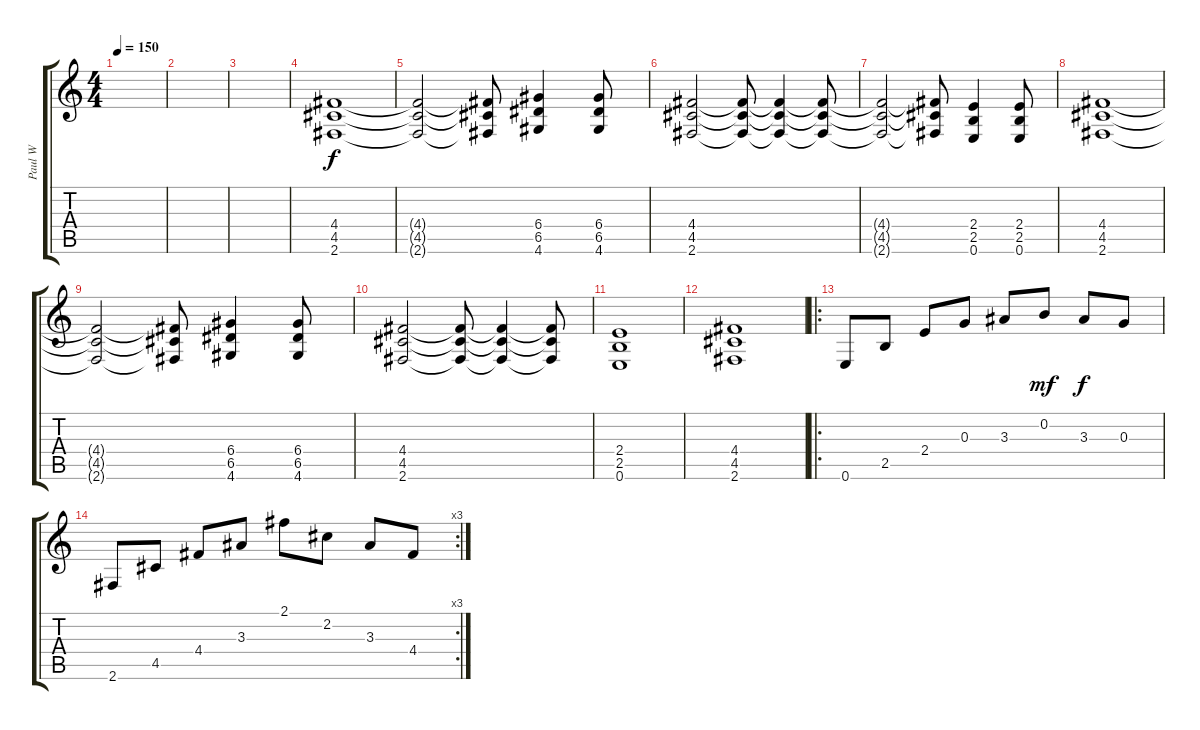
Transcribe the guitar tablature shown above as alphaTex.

\track ("Paul W" "Paul W") {instrument overdrivenguitar}
\staff {score tabs}
\tuning (E4 B3 G3 D3 A2 E2) {hide}
\ts (4 4)
\tempo 150
\clef g2
\ks c
|
|
|
(4.4 4.5 2.6).1 |
(4.4{t} 4.5{t} 2.6{t}).2 (4.4{t} 4.5{t} 2.6{t}).8 (6.4 6.5 4.6).4 (6.4 6.5 4.6).8 |
(4.4 4.5 2.6).2 (4.4{t} 4.5{t} 2.6{t}).8 (4.4{t} 4.5{t} 2.6{t}).4 (4.4{t} 4.5{t} 2.6{t}).8 |
(4.4{t} 4.5{t} 2.6{t}).2 (4.4{t} 4.5{t} 2.6{t}).8 (2.4 2.5 0.6).4 (2.4 2.5 0.6).8 |
(4.4 4.5 2.6).1 |
(4.4{t} 4.5{t} 2.6{t}).2 (4.4{t} 4.5{t} 2.6{t}).8 (6.4 6.5 4.6).4 (6.4 6.5 4.6).8 |
(4.4 4.5 2.6).2 (4.4{t} 4.5{t} 2.6{t}).8 (4.4{t} 4.5{t} 2.6{t}).4 (4.4{t} 4.5{t} 2.6{t}).8 |
(2.4 2.5 0.6).1 |
(4.4 4.5 2.6).1 |
\ro
0.6.8{instrument electricguitarclean} 2.5.8 2.4.8 0.3.8 3.3.8 0.2.8{dy mf} 3.3.8{dy f} 0.3.8 |
\rc 3
2.6.8 4.5.8 4.4.8 3.3.8 2.1.8 2.2.8 3.3.8 4.4.8
